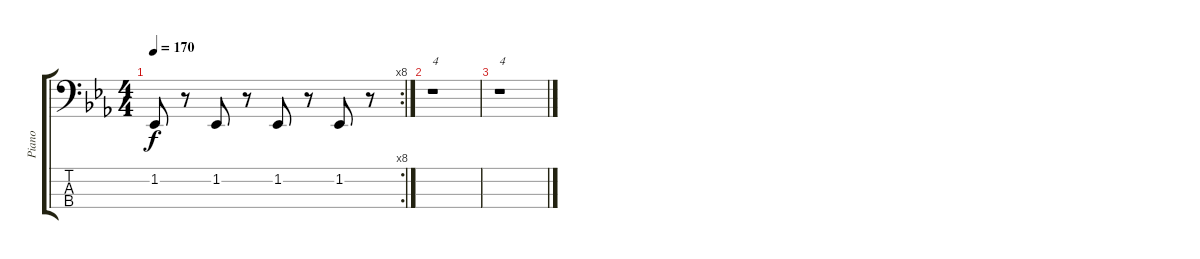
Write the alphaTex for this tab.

\track ("Piano" "Piano") {instrument brightacousticpiano}
\staff {score tabs}
\tuning (G2 D2 A1 E1) {hide}
\rc 8
\ts (4 4)
\tempo 170
\clef f4
\ks eb
1.2.8{dy f} r.8 1.2.8 r.8 1.2.8 r.8 1.2.8 r.8 |
r.1{txt "4"} |
r.1{txt "4"}
